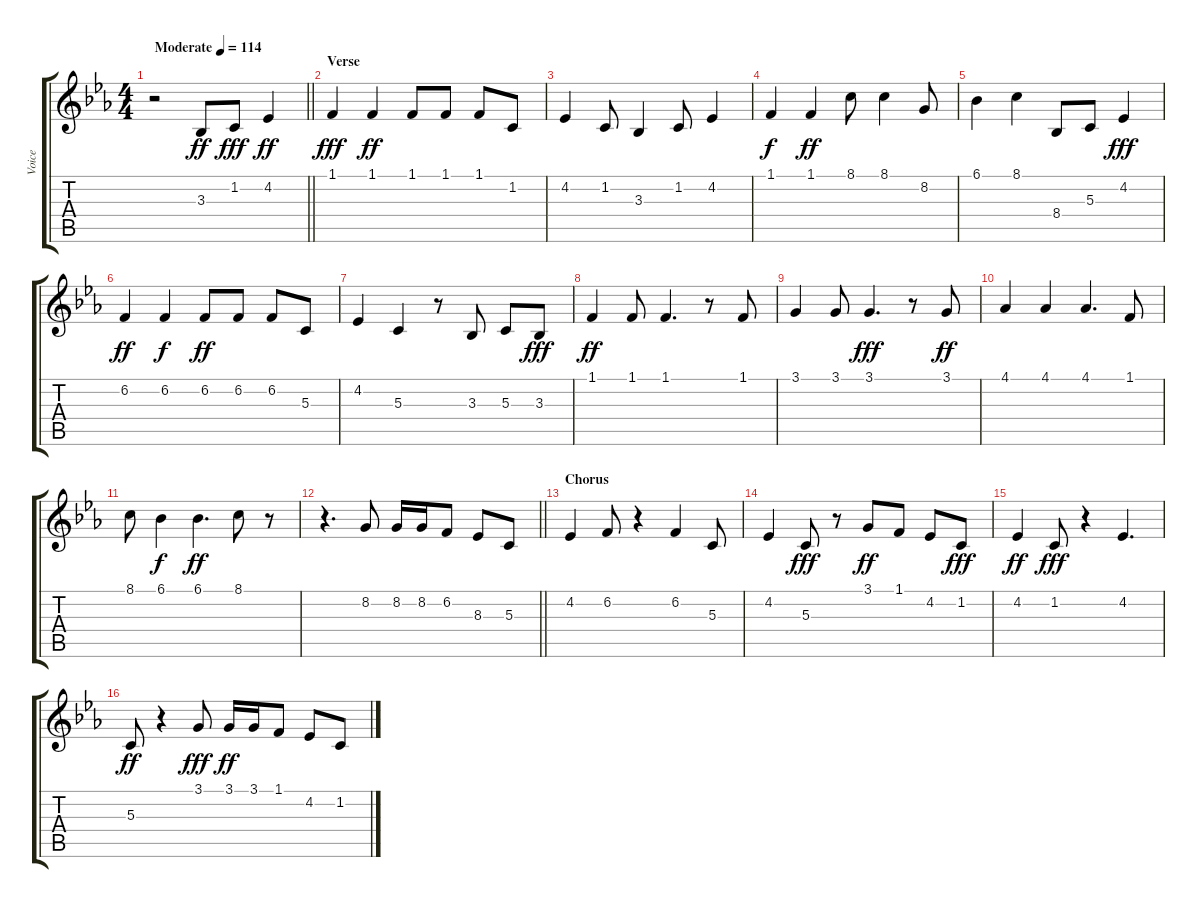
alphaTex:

\track ("Voice" "Voice") {instrument altosax}
\staff {score tabs}
\tuning (E4 B3 G3 D3 A2 E2) {hide}
\ts (4 4)
\tempo (114 "Moderate")
\clef g2
\barLineRight lightlight
\ks eb
r.2{dy ff instrument altosax} 3.3.8 1.2.8{dy fff} 4.2.4{dy ff} |
\section ("" "Verse")
1.1.4{dy fff} 1.1.4{dy ff} 1.1.8 1.1.8 1.1.8 1.2.8 |
4.2.4 1.2.8 3.3.4 1.2.8 4.2.4 |
1.1.4{dy f} 1.1.4{dy ff} 8.1.8 8.1.4 8.2.8 |
6.1.4 8.1.4 8.4.8 5.3.8 4.2.4{dy fff} |
6.2.4{dy ff} 6.2.4{dy f} 6.2.8{dy ff} 6.2.8 6.2.8 5.3.8 |
4.2.4 5.3.4 r.8 3.3.8 5.3.8 3.3.8{dy fff} |
1.1.4{dy ff} 1.1.8 1.1.4{d} r.8 1.1.8 |
3.1.4 3.1.8 3.1.4{d dy fff} r.8 3.1.8{dy ff} |
4.1.4 4.1.4 4.1.4{d} 1.1.8 |
8.1.8 6.1.4{dy f} 6.1.4{d dy ff} 8.1.8 r.8 |
\barLineRight lightlight
r.4{d} 8.2.8 8.2.16 8.2.16 6.2.8 8.3.8 5.3.8 |
\section ("" "Chorus")
4.2.4 6.2.8 r.4 6.2.4 5.3.8 |
4.2.4 5.3.8{dy fff} r.8 3.1.8{dy ff} 1.1.8 4.2.8 1.2.8{dy fff} |
4.2.4{dy ff} 1.2.8{dy fff} r.4 4.2.4{d} |
5.3.8{dy ff} r.4 3.1.8{dy fff} 3.1.16{dy ff} 3.1.16 1.1.8 4.2.8 1.2.8
